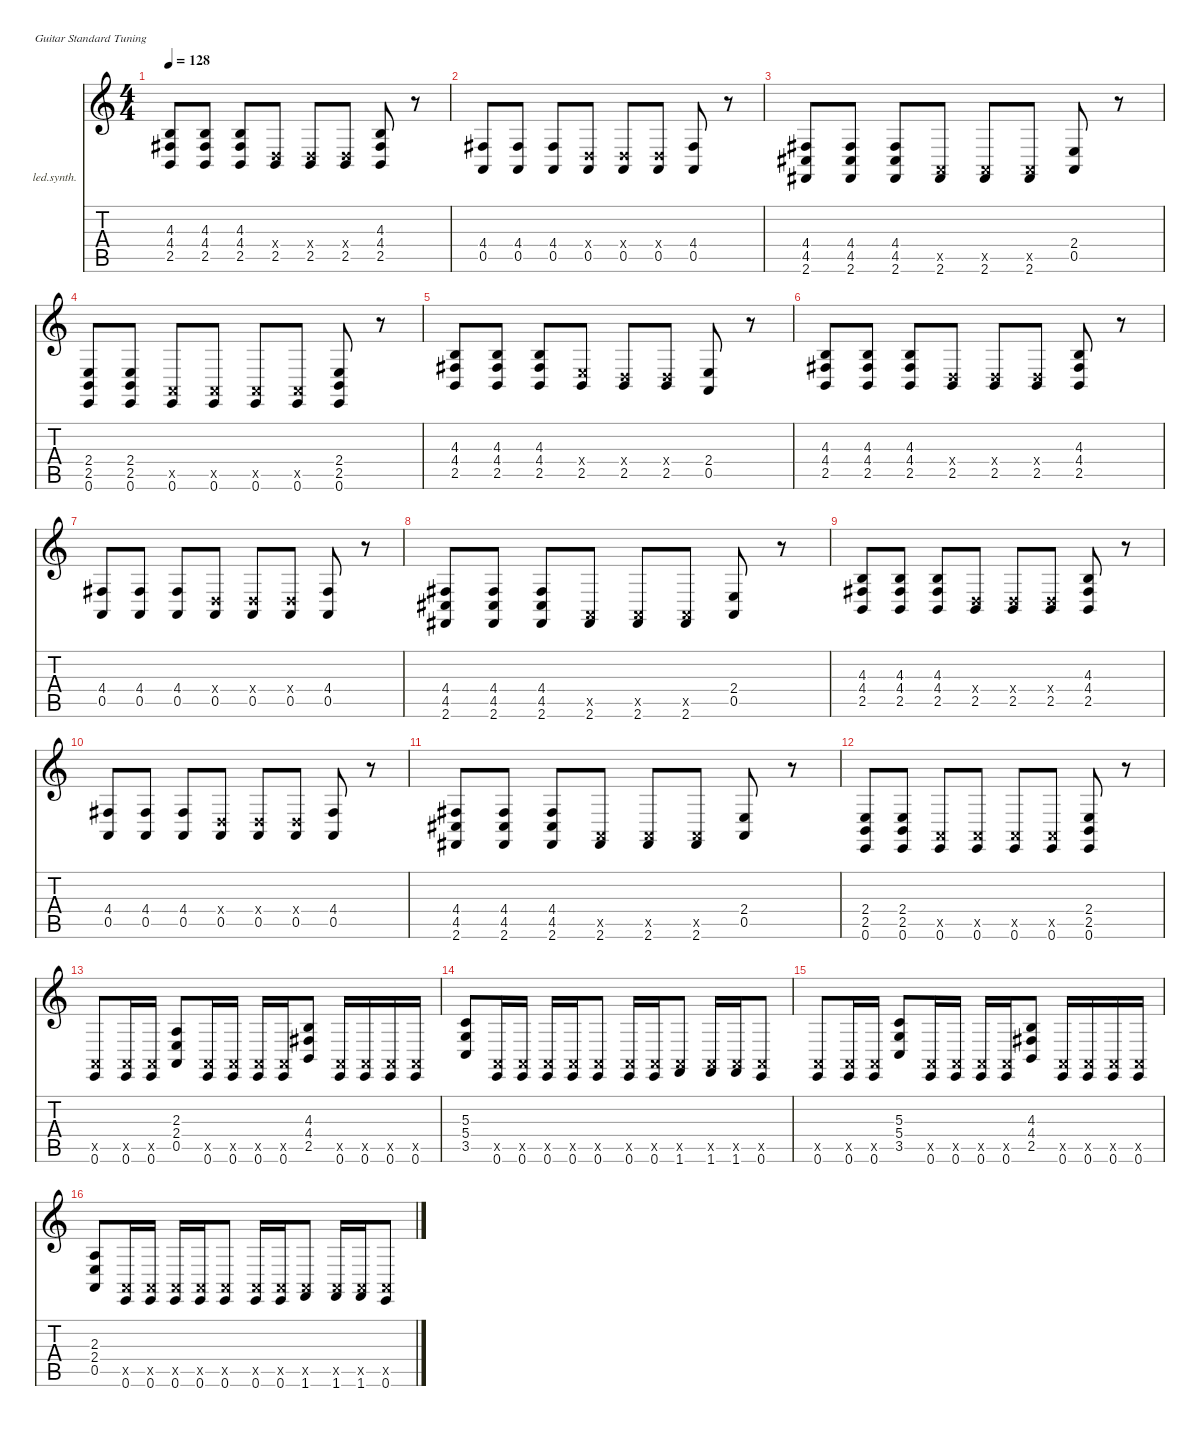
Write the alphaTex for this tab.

\defaultSystemsLayout 4
\hideDynamics
\bracketExtendMode nobrackets
\firstSystemTrackNameOrientation horizontal
\otherSystemsTrackNameOrientation horizontal
\track ("Rhythm Guitar 2" "led.synth.") {instrument lead1square}
\staff {score tabs}
\tuning (E4 B3 G3 D3 A2 E2)
\ts (4 4)
\tempo 128
\clef g2
\ks c
(4.3 4.4{acc #} 2.5).8{dy f} (4.3 4.4{acc #} 2.5).8 (4.3 4.4{acc #} 2.5).8 (0.4{x} 2.5).8 (0.4{x} 2.5).8 (0.4{x} 2.5).8 (4.3 4.4{acc #} 2.5).8 r.8 |
(4.4{acc #} 0.5).8 (4.4{acc #} 0.5).8 (4.4{acc #} 0.5).8 (0.4{x} 0.5).8 (0.4{x} 0.5).8 (0.4{x} 0.5).8 (4.4{acc #} 0.5).8 r.8 |
(4.4{acc #} 4.5{acc #} 2.6{acc #}).8 (4.4{acc #} 4.5{acc #} 2.6{acc #}).8 (4.4{acc #} 4.5{acc #} 2.6{acc #}).8 (0.5{x} 2.6{acc #}).8 (0.5{x} 2.6{acc #}).8 (0.5{x} 2.6{acc #}).8 (2.4 0.5).8 r.8 |
(2.4 2.5 0.6).8 (2.4 2.5 0.6).8 (0.5{x} 0.6).8 (0.5{x} 0.6).8 (0.5{x} 0.6).8 (0.5{x} 0.6).8 (2.4 2.5 0.6).8 r.8 |
(4.3 4.4{acc #} 2.5).8 (4.3 4.4{acc #} 2.5).8 (4.3 4.4{acc #} 2.5).8 (2.4{x} 2.5).8 (0.4{x} 2.5).8 (0.4{x} 2.5).8 (2.4 0.5).8 r.8 |
(4.3 4.4{acc #} 2.5).8 (4.3 4.4{acc #} 2.5).8 (4.3 4.4{acc #} 2.5).8 (0.4{x} 2.5).8 (0.4{x} 2.5).8 (0.4{x} 2.5).8 (4.3 4.4{acc #} 2.5).8 r.8 |
(4.4{acc #} 0.5).8 (4.4{acc #} 0.5).8 (4.4{acc #} 0.5).8 (0.4{x} 0.5).8 (0.4{x} 0.5).8 (0.4{x} 0.5).8 (4.4{acc #} 0.5).8 r.8 |
(4.4{acc #} 4.5{acc #} 2.6{acc #}).8 (4.4{acc #} 4.5{acc #} 2.6{acc #}).8 (4.4{acc #} 4.5{acc #} 2.6{acc #}).8 (0.5{x} 2.6{acc #}).8 (0.5{x} 2.6{acc #}).8 (0.5{x} 2.6{acc #}).8 (2.4 0.5).8 r.8 |
(4.3 4.4{acc #} 2.5).8 (4.3 4.4{acc #} 2.5).8 (4.3 4.4{acc #} 2.5).8 (0.4{x} 2.5).8 (0.4{x} 2.5).8 (0.4{x} 2.5).8 (4.3 4.4{acc #} 2.5).8 r.8 |
(4.4{acc #} 0.5).8 (4.4{acc #} 0.5).8 (4.4{acc #} 0.5).8 (0.4{x} 0.5).8 (0.4{x} 0.5).8 (0.4{x} 0.5).8 (4.4{acc #} 0.5).8 r.8 |
(4.4{acc #} 4.5{acc #} 2.6{acc #}).8 (4.4{acc #} 4.5{acc #} 2.6{acc #}).8 (4.4{acc #} 4.5{acc #} 2.6{acc #}).8 (0.5{x} 2.6{acc #}).8 (0.5{x} 2.6{acc #}).8 (0.5{x} 2.6{acc #}).8 (2.4 0.5).8 r.8 |
(2.4 2.5 0.6).8 (2.4 2.5 0.6).8 (0.5{x} 0.6).8 (0.5{x} 0.6).8 (0.5{x} 0.6).8 (0.5{x} 0.6).8 (2.4 2.5 0.6).8 r.8 |
(0.5{x} 0.6).8 (0.5{x} 0.6).16 (0.5{x} 0.6).16 (2.3 2.4 0.5).8 (0.5{x} 0.6).16 (0.5{x} 0.6).16 (0.5{x} 0.6).16 (0.5{x} 0.6).16 (4.3 4.4{acc #} 2.5).8 (0.5{x} 0.6).16 (0.5{x} 0.6).16 (0.5{x} 0.6).16 (0.5{x} 0.6).16 |
(5.3 5.4 3.5).8 (0.5{x} 0.6).16 (0.5{x} 0.6).16 (0.5{x} 0.6).16 (0.5{x} 0.6).16 (0.5{x} 0.6).8 (0.5{x} 0.6).16 (0.5{x} 0.6).16 (0.5{x} 1.6).8 (0.5{x} 1.6).16 (0.5{x} 1.6).16 (0.5{x} 0.6).8 |
(0.5{x} 0.6).8 (0.5{x} 0.6).16 (0.5{x} 0.6).16 (5.3 5.4 3.5).8 (0.5{x} 0.6).16 (0.5{x} 0.6).16 (0.5{x} 0.6).16 (0.5{x} 0.6).16 (4.3 4.4{acc #} 2.5).8 (0.5{x} 0.6).16 (0.5{x} 0.6).16 (0.5{x} 0.6).16 (0.5{x} 0.6).16 |
(2.3 2.4 0.5).8 (0.5{x} 0.6).16 (0.5{x} 0.6).16 (0.5{x} 0.6).16 (0.5{x} 0.6).16 (0.5{x} 0.6).8 (0.5{x} 0.6).16 (0.5{x} 0.6).16 (0.5{x} 1.6).8 (0.5{x} 1.6).16 (0.5{x} 1.6).16 (0.5{x} 0.6).8
